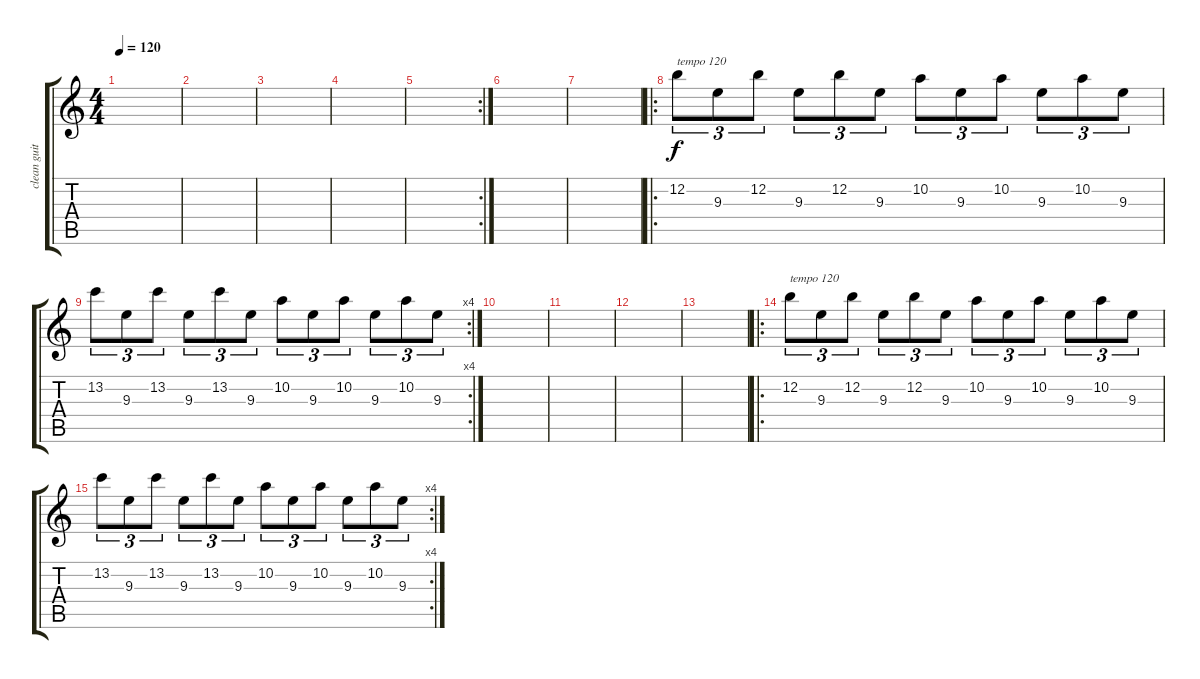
\track ("clean guitar" "clean guit") {instrument acousticguitarnylon}
\staff {score tabs}
\tuning (E4 B3 G3 D3 A2 E2) {hide}
\ts (4 4)
\tempo 120
\clef g2
\ks c
|
|
|
|
\rc 2
|
|
|
\ro
12.2.8{tu (3 2) txt "tempo 120"} 9.3.8{tu (3 2)} 12.2.8{tu (3 2)} 9.3.8{tu (3 2)} 12.2.8{tu (3 2)} 9.3.8{tu (3 2)} 10.2.8{tu (3 2)} 9.3.8{tu (3 2)} 10.2.8{tu (3 2)} 9.3.8{tu (3 2)} 10.2.8{tu (3 2)} 9.3.8{tu (3 2)} |
\rc 4
13.2.8{tu (3 2)} 9.3.8{tu (3 2)} 13.2.8{tu (3 2)} 9.3.8{tu (3 2)} 13.2.8{tu (3 2)} 9.3.8{tu (3 2)} 10.2.8{tu (3 2)} 9.3.8{tu (3 2)} 10.2.8{tu (3 2)} 9.3.8{tu (3 2)} 10.2.8{tu (3 2)} 9.3.8{tu (3 2)} |
|
|
|
|
\ro
12.2.8{tu (3 2) txt "tempo 120"} 9.3.8{tu (3 2)} 12.2.8{tu (3 2)} 9.3.8{tu (3 2)} 12.2.8{tu (3 2)} 9.3.8{tu (3 2)} 10.2.8{tu (3 2)} 9.3.8{tu (3 2)} 10.2.8{tu (3 2)} 9.3.8{tu (3 2)} 10.2.8{tu (3 2)} 9.3.8{tu (3 2)} |
\rc 4
13.2.8{tu (3 2)} 9.3.8{tu (3 2)} 13.2.8{tu (3 2)} 9.3.8{tu (3 2)} 13.2.8{tu (3 2)} 9.3.8{tu (3 2)} 10.2.8{tu (3 2)} 9.3.8{tu (3 2)} 10.2.8{tu (3 2)} 9.3.8{tu (3 2)} 10.2.8{tu (3 2)} 9.3.8{tu (3 2)}
